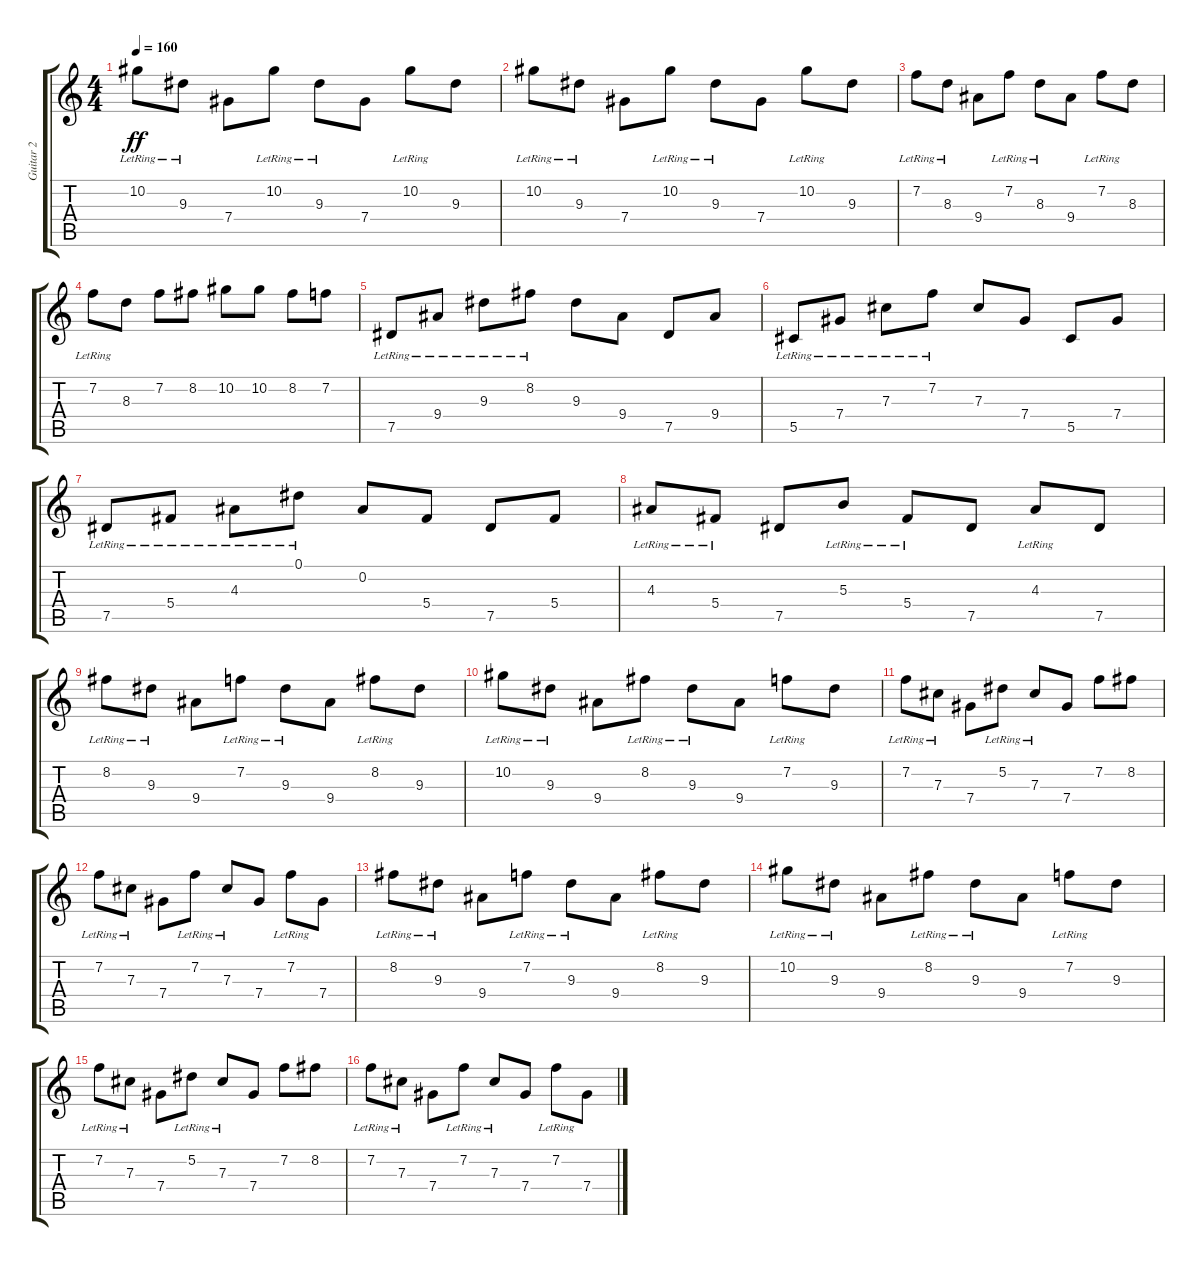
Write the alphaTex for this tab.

\track ("Guitar 2" "Guitar 2") {instrument distortionguitar}
\staff {score tabs}
\tuning (Eb4 Bb3 Gb3 Db3 Ab2 Eb2) {hide}
\ts (4 4)
\tempo 160
\clef g2
\ks c
10.2{lr}.8{dy ff} 9.3{lr}.8 7.4.8 10.2{lr}.8 9.3{lr}.8 7.4.8 10.2{lr}.8 9.3.8 |
10.2{lr}.8 9.3{lr}.8 7.4.8 10.2{lr}.8 9.3{lr}.8 7.4.8 10.2{lr}.8 9.3.8 |
7.2{lr}.8 8.3{lr}.8 9.4.8 7.2{lr}.8 8.3{lr}.8 9.4.8 7.2{lr}.8 8.3.8 |
7.2{lr}.8 8.3.8 7.2.8 8.2.8 10.2.8 10.2.8 8.2.8 7.2.8 |
7.5{lr}.8{balance 3} 9.4{lr}.8 9.3{lr}.8 8.2{lr}.8 9.3.8 9.4.8 7.5.8 9.4.8 |
5.5{lr}.8 7.4{lr}.8 7.3{lr}.8 7.2{lr}.8 7.3.8 7.4.8 5.5.8 7.4.8 |
7.5{lr}.8 5.4{lr}.8 4.3{lr}.8 0.1{lr}.8 0.2.8 5.4.8 7.5.8 5.4.8 |
4.3{lr}.8 5.4{lr}.8 7.5.8 5.3{lr}.8 5.4{lr}.8 7.5.8 4.3{lr}.8 7.5.8 |
8.2{lr}.8 9.3{lr}.8 9.4.8 7.2{lr}.8 9.3{lr}.8 9.4.8 8.2{lr}.8 9.3.8 |
10.2{lr}.8 9.3{lr}.8 9.4.8 8.2{lr}.8 9.3{lr}.8 9.4.8 7.2{lr}.8 9.3.8 |
7.2{lr}.8 7.3{lr}.8 7.4.8 5.2{lr}.8 7.3{lr}.8 7.4.8 7.2.8 8.2.8 |
7.2{lr}.8 7.3{lr}.8 7.4.8 7.2{lr}.8 7.3{lr}.8 7.4.8 7.2{lr}.8 7.4.8 |
8.2{lr}.8 9.3{lr}.8 9.4.8 7.2{lr}.8 9.3{lr}.8 9.4.8 8.2{lr}.8 9.3.8 |
10.2{lr}.8 9.3{lr}.8 9.4.8 8.2{lr}.8 9.3{lr}.8 9.4.8 7.2{lr}.8 9.3.8 |
7.2{lr}.8 7.3{lr}.8 7.4.8 5.2{lr}.8 7.3{lr}.8 7.4.8 7.2.8 8.2.8 |
7.2{lr}.8 7.3{lr}.8 7.4.8 7.2{lr}.8 7.3{lr}.8 7.4.8 7.2{lr}.8 7.4.8
